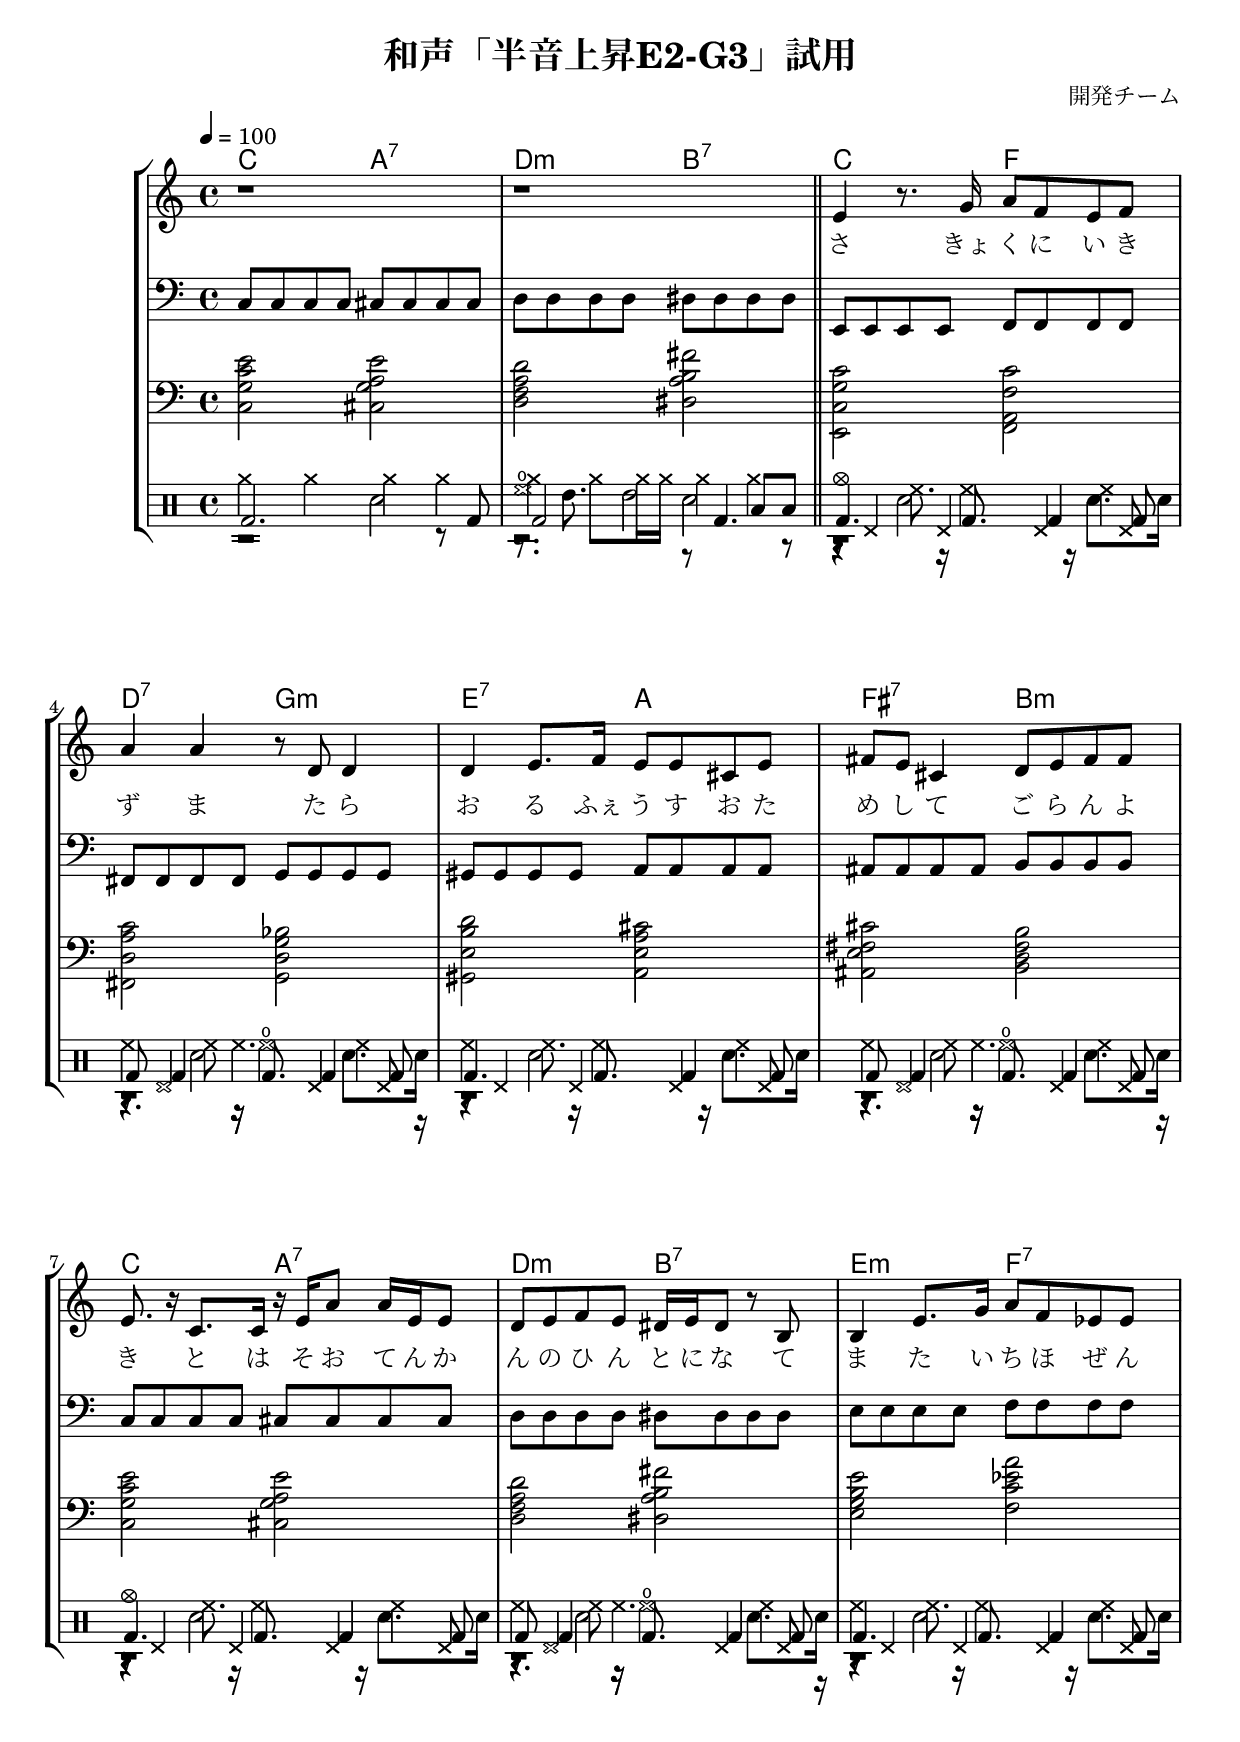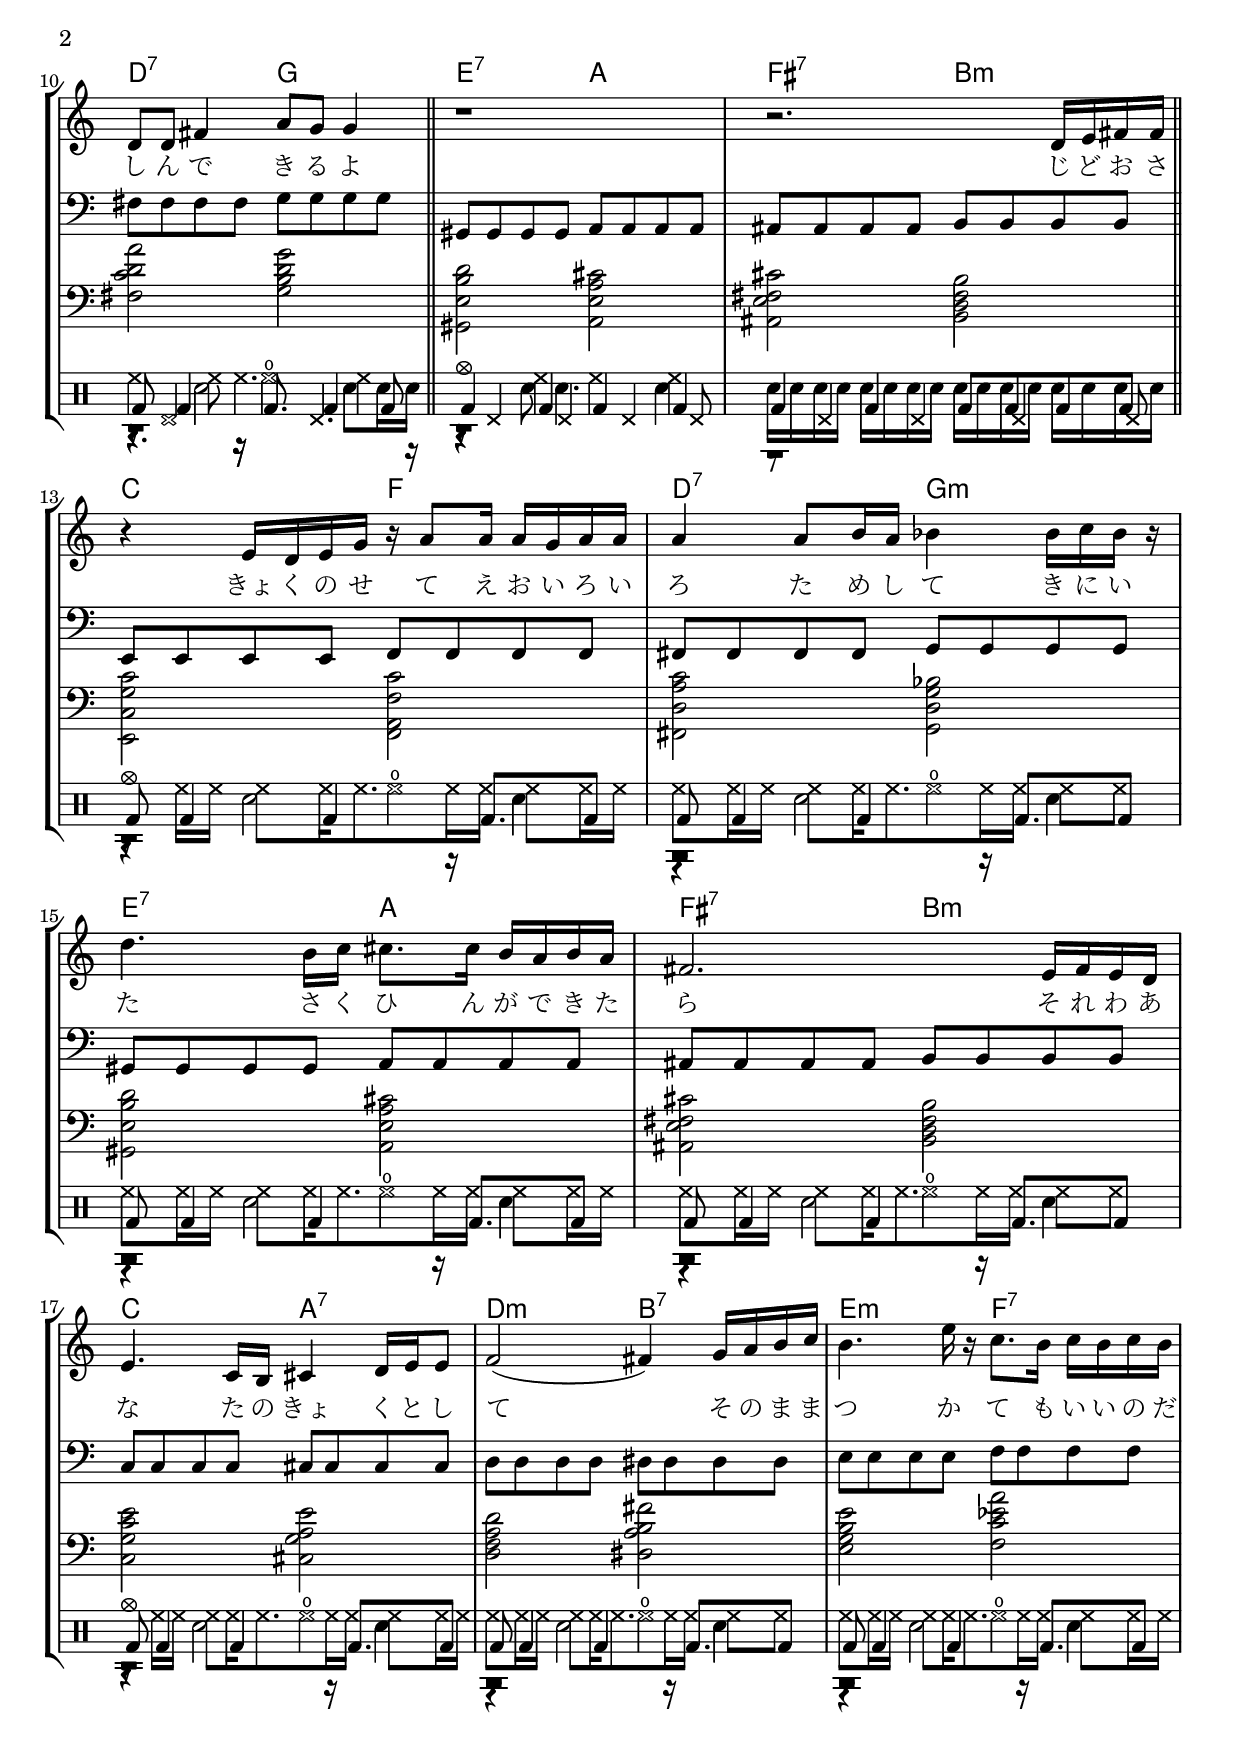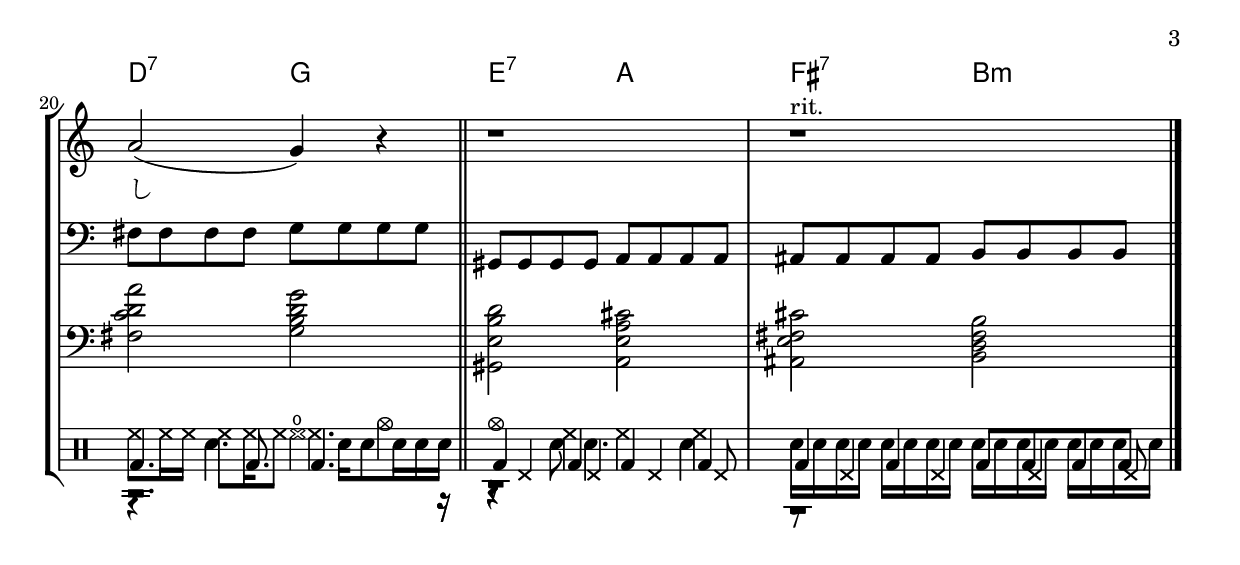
\version "2.12.1"

\header {
	title = \markup {和声「半音上昇E2-G3」試用}
	composer = \markup \center-column {開発チーム}
}

harmony = \chordmode {
	c2 a:7 d:m b:7 

	c f d:7 g:m e:7 a fis:7 b:m c a:7 d:m b:7 e:m f:7 d:7 g 

	e:7 a fis:7 b:m 

	c f d:7 g:m e:7 a fis:7 b:m c a:7 d:m b:7 e:m f:7 d:7 g 

	e:7 a fis:7 b:m 
}

melody = {
	\key c \major
	\tempo 4 = 100
	r1 | r1   
	\set Staff.midiInstrument = #"fss0.35"
	 e'4  r8.  g'16  a'8  f'8  e'8  f'8 
	a'4  a'4  r8  d'8  d'4 
	d'4  e'8.  f'16  e'8  e'8  cis'8  e'8 
	fis'8  e'8  cis'4  d'8  e'8  fis'8  fis'8 
	e'8.  r16  c'8.  c'16  r16  e'16  a'8  a'16  e'16  e'8 
	d'8  e'8  f'8  e'8  dis'16  e'16  dis'8  r8  b8 
	b4  e'8.  g'16  a'8  f'8  es'8  es'8 
	d'8  d'8  fis'4  a'8  g'8  g'4
	r1 | r2. 
	\set Staff.midiInstrument = #"fss0.35"
	d'16  e'16  fis'16  fis'16 
	r4  e'16  d'16  e'16  g'16  r16  a'8  a'16  a'16  g'16  a'16  a'16 
	a'4  a'8  b'16  a'16  bes'4  bes'16  c''16  bes'16  r16 
	d''4.  b'16  c''16  cis''8.  cis''16  b'16  a'16  b'16  a'16 
	fis'2.  e'16  fis'16  e'16  d'16 
	e'4.  c'16  b16  cis'4  d'16  e'16  e'8 
	f'2  (fis'4)  g'16  a'16  b'16  c''16 
	b'4.  e''16  r16  c''8.  b'16  c''16  b'16  c''16  b'16 
	a'2  (g'4)  	r4 	r1 | r1^"rit." \bar "|."
}

words = \lyricmode {
	
	さ  きょ  く  に  い  き  ず  ま  た  ら  お  る  ふぇ  う  す  お  た  め  し  て  ご  ら  ん  よ  き  と  は  そ  お  て  ん  か  ん  の  ひ  ん  と  に  な  て  ま  た  い  ち  ほ  ぜ  ん  し  ん  で  き  る  よ  
	
	じ  ど  お  さ  きょ  く  の  せ  て  え  お  い  ろ  い  ろ  た  め  し  て  き  に  い  た  さ  く  ひ  ん  が  で  き  た  ら  そ  れ  わ  あ  な  た  の  きょ  く  と  し  て  そ  の  ま  ま  つ  か  て  も  い  い  の  だ  し  
	
}

tempochange = {
	\tempo 4 = 100
	r1 | r1 \bar "||"
	\tempo 4 = 100
	r1 | r1 | r1 | r1 | r1 | r1 | r1 | r1 \bar "||"
	\tempo 4 = 100
	r1 | r1 \bar "||"
	\tempo 4 = 100
	r1 | r1 | r1 | r1 | r1 | r1 | r1 | r1 \bar "||"
	\tempo 4 = 100
	r1 | \tempo 4 = 75 r2 \tempo 4 = 66 r2 \bar "|."
}

mainacc = {
	\clef bass
	\set Staff.midiInstrument = #"Church organ"
	\key c \major
	\tempo 4 = 100
	c8 c8 c8 c8
	cis8 cis8 cis8 cis8
	d8 d8 d8 d8
	dis8 dis8 dis8 dis8
	\bar "||"

	\set Staff.midiInstrument = #"Church organ"
	e,8 e,8 e,8 e,8
	f,8 f,8 f,8 f,8
	fis,8 fis,8 fis,8 fis,8
	g,8 g,8 g,8 g,8
	gis,8 gis,8 gis,8 gis,8
	a,8 a,8 a,8 a,8
	ais,8 ais,8 ais,8 ais,8
	b,8 b,8 b,8 b,8
	c8 c8 c8 c8
	cis8 cis8 cis8 cis8
	d8 d8 d8 d8
	dis8 dis8 dis8 dis8
	e8 e8 e8 e8
	f8 f8 f8 f8
	fis8 fis8 fis8 fis8
	g8 g8 g8 g8
	\bar "||"

	\set Staff.midiInstrument = #"Church organ"
	gis,8 gis,8 gis,8 gis,8
	a,8 a,8 a,8 a,8
	ais,8 ais,8 ais,8 ais,8
	b,8 b,8 b,8 b,8
	\bar "||"

	\set Staff.midiInstrument = #"Church organ"
	e,8 e,8 e,8 e,8
	f,8 f,8 f,8 f,8
	fis,8 fis,8 fis,8 fis,8
	g,8 g,8 g,8 g,8
	gis,8 gis,8 gis,8 gis,8
	a,8 a,8 a,8 a,8
	ais,8 ais,8 ais,8 ais,8
	b,8 b,8 b,8 b,8
	c8 c8 c8 c8
	cis8 cis8 cis8 cis8
	d8 d8 d8 d8
	dis8 dis8 dis8 dis8
	e8 e8 e8 e8
	f8 f8 f8 f8
	fis8 fis8 fis8 fis8
	g8 g8 g8 g8
	\bar "||"

	\set Staff.midiInstrument = #"Church organ"
	gis,8 gis,8 gis,8 gis,8
	a,8 a,8 a,8 a,8
	ais,8 ais,8 ais,8 ais,8
	b,8 b,8 b,8 b,8
	\bar "|."
}

subacc = {
	\clef bass
	\set Staff.midiInstrument = #"String Ensemble 1"
	\key c \major
	\tempo 4 = 100
	<c g c' e'>2
	<cis g a e'>2
	<d f a d'>2
	<dis a b fis'>2
	\bar "||"

	\set Staff.midiInstrument = #"String Ensemble 1"
	<e, c g c'>2
	<f, a, f c'>2
	<fis, d a c'>2
	<g, d g bes>2
	<gis, e b d'>2
	<a, e a cis'>2
	<ais, e fis cis'>2
	<b, d fis b>2
	<c g c' e'>2
	<cis g a e'>2
	<d f a d'>2
	<dis a b fis'>2
	<e g b e'>2
	<f c' es' a'>2
	<fis c' d' a'>2
	<g b d' g'>2
	\bar "||"

	\set Staff.midiInstrument = #"String Ensemble 1"
	<gis, e b d'>2
	<a, e a cis'>2
	<ais, e fis cis'>2
	<b, d fis b>2
	\bar "||"

	\set Staff.midiInstrument = #"String Ensemble 1"
	<e, c g c'>2
	<f, a, f c'>2
	<fis, d a c'>2
	<g, d g bes>2
	<gis, e b d'>2
	<a, e a cis'>2
	<ais, e fis cis'>2
	<b, d fis b>2
	<c g c' e'>2
	<cis g a e'>2
	<d f a d'>2
	<dis a b fis'>2
	<e g b e'>2
	<f c' es' a'>2
	<fis c' d' a'>2
	<g b d' g'>2
	\bar "||"

	\set Staff.midiInstrument = #"String Ensemble 1"
	<gis, e b d'>2
	<a, e a cis'>2
	<ais, e fis cis'>2
	<b, d fis b>2
	\bar "|."
}

percA = {
	\drummode {
	cymr4 cymr4 cymr4 cymr4  |cymr4 cymr8 cymr16 cymr16 cymr4 cymr4  \bar "||"
	r4 hh8. hh4 r16 hh4  |hh4 hh8 hh4. hh4  |hh4 hh8. hh4 r16 hh4  |hh4 hh8 hh4. hh4  |r4 hh8. hh4 r16 hh4  |hh4 hh8 hh4. hh4  |hh4 hh8. hh4 r16 hh4  |hh4 hh8 hh4. hh4  \bar "||"
	r4 hh4 hh4 hh4  |r1  \bar "||"
	r2 hho2  |r2 hho2  |r2 hho2  |r2 hho2  |r2 hho2  |r2 hho2  |r2 hho2  |r2 hho2  \bar "||"
	r4 hh4 hh4 hh4  |r1  \bar "|."
	}
}

percB = {
	\drummode {
	r2 sn2  |r2 sn2  \bar "||"
	r8 hhp4 hhp4 hhp4 hhp8  |r8 hhp2 hhp4 hhp8  |r8 hhp4 hhp4 hhp4 hhp8  |r8 hhp2 hhp4 hhp8  |r8 hhp4 hhp4 hhp4 hhp8  |r8 hhp2 hhp4 hhp8  |r8 hhp4 hhp4 hhp4 hhp8  |r8 hhp2 hhp4.  \bar "||"
	r4 sn8 sn4. sn4  |sn16 sn16 sn16 sn16 sn16 sn16 sn16 sn16 sn16 sn16 sn16 sn16 sn16 sn16 sn16 sn16  \bar "||"
	r8 hh16 hh16 hh8 hh16 hh8. hh16 hh16 hh8 hh16 hh16  |hh8 hh16 hh16 hh8 hh16 hh8. hh16 hh16 hh8 hh8  |hh8 hh16 hh16 hh8 hh16 hh8. hh16 hh16 hh8 hh16 hh16  |hh8 hh16 hh16 hh8 hh16 hh8. hh16 hh16 hh8 hh8  |r8 hh16 hh16 hh8 hh16 hh8. hh16 hh16 hh8 hh16 hh16  |hh8 hh16 hh16 hh8 hh16 hh8. hh16 hh16 hh8 hh8  |hh8 hh16 hh16 hh8 hh16 hh8. hh16 hh16 hh8 hh16 hh16  |hh8 hh16 hh16 hh8 hh16 hh8 hh4. r16  \bar "||"
	r4 sn8 sn4. sn4  |sn16 sn16 sn16 sn16 sn16 sn16 sn16 sn16 sn16 sn16 sn16 sn16 sn16 sn16 sn16 sn16  \bar "|."
	}
}

percC = {
	\drummode {
	bd2. r8 bd8  |bd2 r8 bd4.  \bar "||"
	r4 sn2 sn8. sn16  |r4 sn2 sn8. sn16  |r4 sn2 sn8. sn16  |r4 sn2 sn8. sn16  |r4 sn2 sn8. sn16  |r4 sn2 sn8. sn16  |r4 sn2 sn8. sn16  |r4 sn2 sn8 sn16 sn16  \bar "||"
	bd4 bd4 bd4 bd4  |bd4 bd4 bd8 bd8 bd8 bd8  \bar "||"
	r4 sn2 sn4  |r4 sn2 sn4  |r4 sn2 sn4  |r4 sn2 sn4  |r4 sn2 sn4  |r4 sn2 sn4  |r4 sn2 sn4  |r4 sn4. sn16 sn8 sn16 sn16 sn16  \bar "||"
	bd4 bd4 bd4 bd4  |bd4 bd4 bd8 bd8 bd8 bd8  \bar "|."
	}
}

percD = {
	\drummode {
	r1 |r8. tommh8. tommh2 r8  \bar "||"
	bd4. r16 bd8. bd4 bd8  |bd8 bd4 r16 bd8. bd4 bd8  |bd4. r16 bd8. bd4 bd8  |bd8 bd4 r16 bd8. bd4 bd8  |bd4. r16 bd8. bd4 bd8  |bd8 bd4 r16 bd8. bd4 bd8  |bd4. r16 bd8. bd4 bd8  |bd8 bd4 r16 bd8. bd4 bd8  \bar "||"
	r8 hhp4 hhp4 hhp4 hhp8  |r8 hhp4 hhp4 hhp4 hhp8  \bar "||"
	bd8 bd4 bd4 r16 bd8. bd8  |bd8 bd4 bd4 r16 bd8. bd8  |bd8 bd4 bd4 r16 bd8. bd8  |bd8 bd4 bd4 r16 bd8. bd8  |bd8 bd4 bd4 r16 bd8. bd8  |bd8 bd4 bd4 r16 bd8. bd8  |bd8 bd4 bd4 r16 bd8. bd8  |bd4. bd8. bd4. r16  \bar "||"
	r8 hhp4 hhp4 hhp4 hhp8  |r8 hhp4 hhp4 hhp4 hhp8  \bar "|."
	}
}

percE = {
	\drummode {
	r1 |r2. toml8 toml8  \bar "||"
	r1  |r4. r16 hho2 r16  |r1  |r4. r16 hho2 r16  |r1  |r4. r16 hho2 r16  |r1  |r4. r16 hho2 r16  \bar "||"
	cymc1  |r1 \bar "||"
	cymc1  |r1 |r1 |r1 |cymc1  |r1 |r1 |r2. cymc4  \bar "||"
	cymc1  |r1 \bar "|."
	}
}

percF = {
	\drummode {
	r1 |hho1  \bar "||"
	cymc1  |r1 |r1 |r1 |cymc1  |r1 |r1 |r1 \bar "||"
	r1 | r1 \bar "||"
	r1 | r1 | r1 | r1 | r1 | r1 | r1 | r1 \bar "||"
	r1 | r1 \bar "|."
	}
}

\score {
	<<
		\new StaffGroup <<
			\new ChordNames {\harmony}
			\new Voice = "melody" {\melody}
			\new Lyrics \lyricsto "melody" \words
			\new Staff = "mainacc" {\mainacc}
			\new Staff = "subacc" {\subacc}
			\new DrumStaff <<
				\new DrumVoice {\percA}
				\new DrumVoice {\percB}
				\new DrumVoice {\percC}
				\new DrumVoice {\percD}
				\new DrumVoice {\percE}
				\new DrumVoice {\percF}
			>>
		>>
	>>
	\layout { }
}
